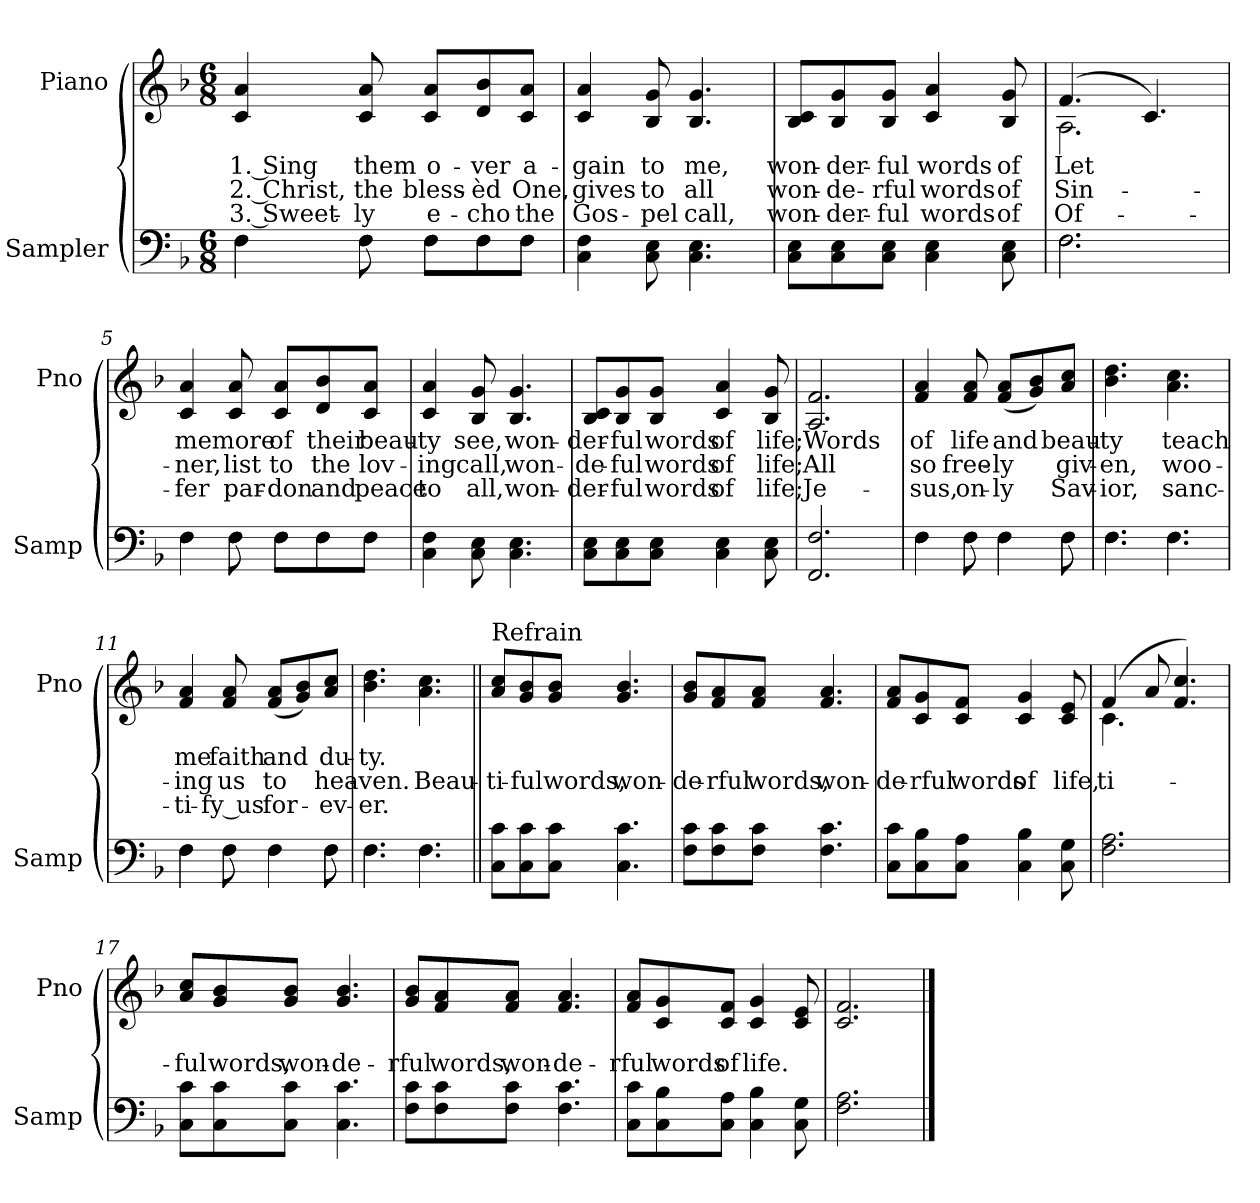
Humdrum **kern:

**kern	**kern	**text	**text	**text
*part2	*part1	*part1	*part1	*part1
*staff2	*staff1	*staff1	*staff1	*staff1
*I"Sampler	*I"Piano	*	*	*
*I'Samp	*I'Pno	*	*	*
*clefF4	*clefG2	*	*	*
*k[b-]	*k[b-]	*	*	*
*F:	*F:	*	*	*
*M6/8	*M6/8	*	*	*
=1	=1	=1	=1	=1
*^	*	*	*	*
4F\	4F	4c/ 4a/	1. Sing	2. Christ,	3. Sweet-
8F\	8F	8c/ 8a/	them	the	-ly
8F\L	8F\L	8c/ 8a/L	o-	bless-	e-
8F\	8F\	8d/ 8b-/	-ver	-èd	-cho
8F\J	8F\J	8c/ 8a/J	a-	One,	the
*v	*v	*	*	*	*
=2	=2	=2	=2	=2
4C\ 4F\	4c/ 4a/	-gain	gives	Gos-
8C\ 8E\	8B-/ 8g/	to	to	-pel
4.C\ 4.E\	4.B-/ 4.g/	me,	all	call,
=3	=3	=3	=3	=3
8C\ 8E\L	8B-/ 8c/L	won-	won-	won-
8C\ 8E\	8B-/ 8g/	-der-	-de-	-der-
8C\ 8E\J	8B-/ 8g/J	-ful	-rful	-ful
4C\ 4E\	4c/ 4a/	words	words	words
8C\ 8E\	8B-/ 8g/	of	of	of
=4	=4	=4	=4	=4
*^	*^	*	*	*
2.F\	2.F	(4.f/	2.A	Let	Sin-	Of-
.	.	4.c/)	.	.	.	.
*	*	*v	*v	*	*	*
=5	=5	=5	=5	=5	=5
4F\	4F	4c/ 4a/	me	-ner,	-fer
8F\	8F	8c/ 8a/	more	list	par-
8F\L	8F\L	8c/ 8a/L	of	to	-don
8F\	8F\	8d/ 8b-/	their	the	and
8F\J	8F\J	8c/ 8a/J	beau-	lov-	peace
*v	*v	*	*	*	*
=6	=6	=6	=6	=6
4C\ 4F\	4c/ 4a/	-ty	-ing	to
8C\ 8E\	8B-/ 8g/	see,	call,	all,
4.C\ 4.E\	4.B-/ 4.g/	won-	won-	won-
=7	=7	=7	=7	=7
8C\ 8E\L	8B-/ 8c/L	-der-	-de-	-der-
8C\ 8E\	8B-/ 8g/	-ful	-ful	-ful
8C\ 8E\J	8B-/ 8g/J	words	words	words
4C\ 4E\	4c/ 4a/	of	of	of
8C\ 8E\	8B-/ 8g/	life;	life;	life;
=8	=8	=8	=8	=8
2.FF/ 2.F/	2.A/ 2.f/	Words	All	Je-
=9	=9	=9	=9	=9
*^	*	*	*	*
4F\	4F	4f/ 4a/	of	so	-sus,
8F\	8F	8f/ 8a/	life	free-	on-
4F\	4F	(8f/ 8a/L	and	-ly	-ly
.	.	8g/ 8b-/)	.	.	.
8F\	8F	8a/ 8cc/J	beau-	giv-	Sav-
=10	=10	=10	=10	=10	=10
4.F\	4.F	4.b-\ 4.dd\	-ty	-en,	-ior,
4.F\	4.F	4.a\ 4.cc\	teach	woo-	sanc-
=11	=11	=11	=11	=11	=11
4F\	4F	4f/ 4a/	me	-ing	-ti-
8F\	8F	8f/ 8a/	faith	us	-fy us
4F\	4F	(8f/ 8a/L	and	to	for-
.	.	8g/ 8b-/)	.	.	.
8F\	8F	8a/ 8cc/J	du-	hea-	-ev-
=12	=12	=12	=12	=12	=12
4.F\	4.F	4.b-\ 4.dd\	-ty.	-ven.	-er.
4.F\	4.F	4.a\ 4.cc\	.	Beau-	.
=13||	=13||	=13||	=13||	=13||	=13||
!	!	!LO:TX:t=Refrain	!	!	!
*v	*v	*	*	*	*
8C\ 8c\L	8a/ 8cc/L	.	-ti-	.
8C\ 8c\	8g/ 8b-/	.	-ful	.
8C\ 8c\J	8g/ 8b-/J	.	words,	.
4.C\ 4.c\	4.g/ 4.b-/	.	won-	.
=14	=14	=14	=14	=14
8F\ 8c\L	8g/ 8b-/L	.	-de-	.
8F\ 8c\	8f/ 8a/	.	-rful	.
8F\ 8c\J	8f/ 8a/J	.	words,	.
4.F\ 4.c\	4.f/ 4.a/	.	won-	.
=15	=15	=15	=15	=15
8C\ 8c\L	8f/ 8a/L	.	-de-	.
8C\ 8B-\	8c/ 8g/	.	-rful	.
8C\ 8A\J	8c/ 8f/J	.	words	.
4C\ 4B-\	4c/ 4g/	.	of	.
8C\ 8G\	8c/ 8e/	.	life,	.
=16	=16	=16	=16	=16
*	*^	*	*	*
2.F\ 2.A\	(4f/	4.c	.	-ti-	.
.	8a/	.	.	.	.
.	4.f/ 4.cc/)	4.ryy	.	.	.
*	*v	*v	*	*	*
=17	=17	=17	=17	=17
8C\ 8c\L	8a/ 8cc/L	.	-ful	.
8C\ 8c\	8g/ 8b-/	.	words,	.
8C\ 8c\J	8g/ 8b-/J	.	won-	.
4.C\ 4.c\	4.g/ 4.b-/	.	-de-	.
=18	=18	=18	=18	=18
8F\ 8c\L	8g/ 8b-/L	.	-rful	.
8F\ 8c\	8f/ 8a/	.	words,	.
8F\ 8c\J	8f/ 8a/J	.	won-	.
4.F\ 4.c\	4.f/ 4.a/	.	-de-	.
=19	=19	=19	=19	=19
8C\ 8c\L	8f/ 8a/L	.	-rful	.
8C\ 8B-\	8c/ 8g/	.	words	.
8C\ 8A\J	8c/ 8f/J	.	of	.
4C\ 4B-\	4c/ 4g/	.	life.	.
8C\ 8G\	8c/ 8e/	.	.	.
=20	=20	=20	=20	=20
2.F\ 2.A\	2.c/ 2.f/	.	.	.
==	==	==	==	==
*-	*-	*-	*-	*-
